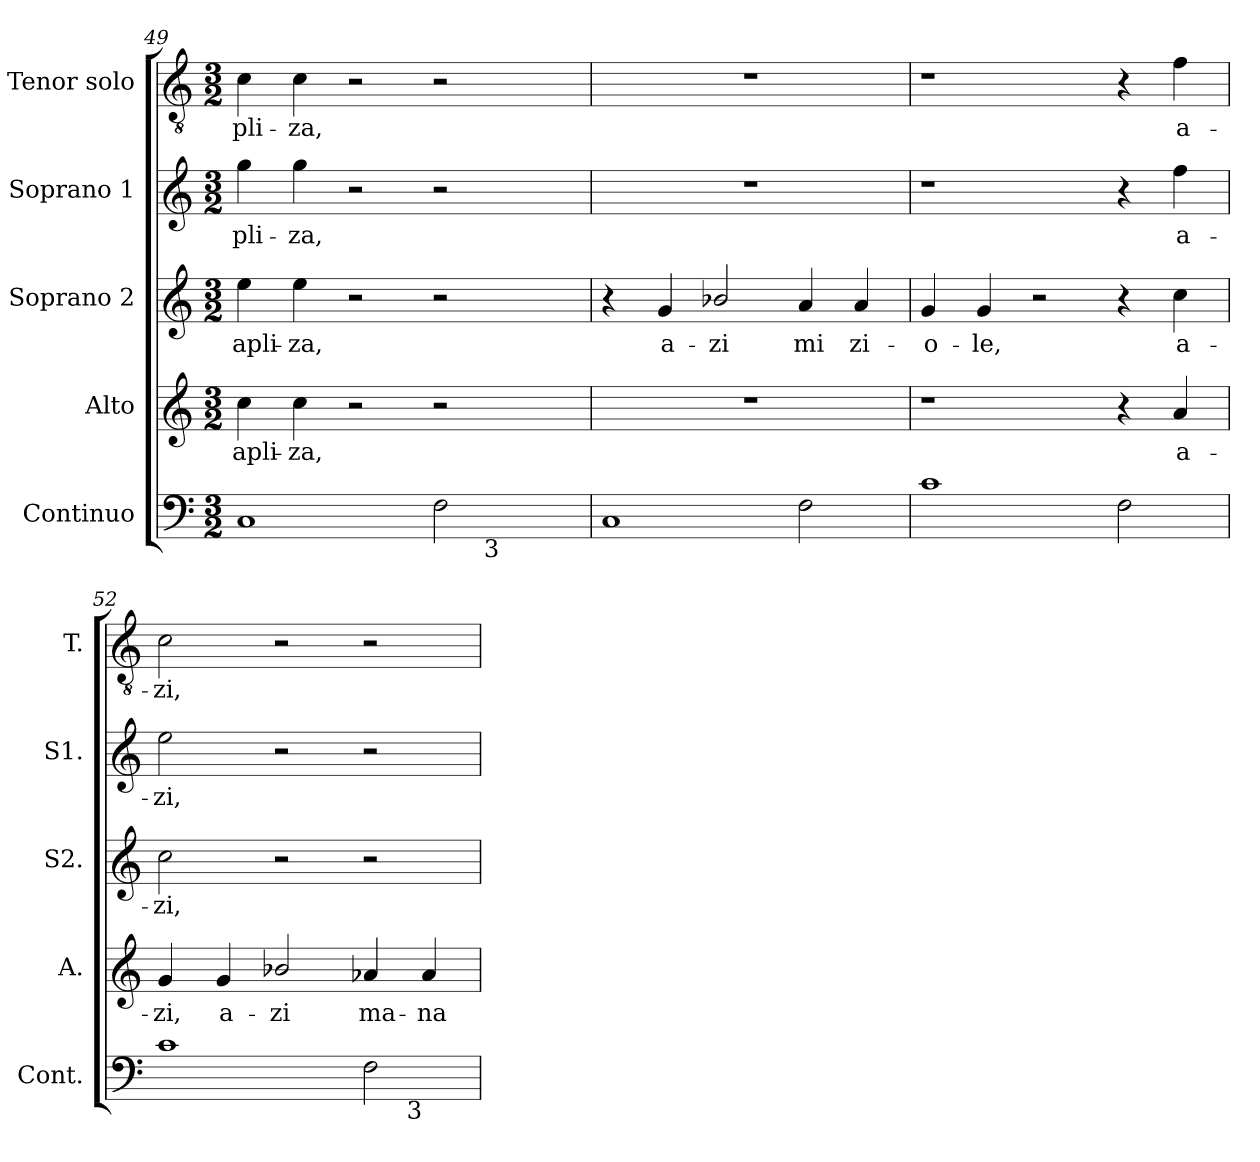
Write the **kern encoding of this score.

**kern	**kern	**text	**kern	**text	**kern	**text	**kern	**text
*part5	*part4	*part4	*part3	*part3	*part2	*part2	*part1	*part1
*staff5	*staff4	*staff4	*staff3	*staff3	*staff2	*staff2	*staff1	*staff1
*I"Continuo	*I"Alto	*	*I"Soprano 2	*	*I"Soprano 1	*	*I"Tenor solo	*
*I'Cont.	*I'A.	*	*I'S2.	*	*I'S1.	*	*I'T.	*
*clefF4	*clefG2	*	*clefG2	*	*clefG2	*	*clefGv2	*
*	*	*	*	*	*	*	*ITrd7c12	*
*k[]	*k[]	*	*k[]	*	*k[]	*	*k[]	*
*C:	*C:	*	*C:	*	*C:	*	*C:	*
*M3/2	*M3/2	*	*M3/2	*	*M3/2	*	*M3/2	*
=49	=49	=49	=49	=49	=49	=49	=49	=49
!	!	!LO:LY:b:color=#000000	!	!	!	!	!	!
!	!	!	!	!LO:LY:b:color=#000000	!	!	!	!
!	!	!	!	!	!	!LO:LY:b:color=#000000	!	!
!	!	!	!	!	!	!	!	!LO:LY:b:color=#000000
*^	*	*	*	*	*	*	*	*
1Ci	1ryy	4cci\	-apli-	4eei\	-apli-	4ggi\	-pli-	4Ci\	-pli-
!	!	!	!LO:LY:b:color=#000000	!	!	!	!	!	!
!	!	!	!	!	!LO:LY:b:color=#000000	!	!	!	!
!	!	!	!	!	!	!	!LO:LY:b:color=#000000	!	!
!	!	!	!	!	!	!	!	!	!LO:LY:b:color=#000000
.	.	4cci\	-za,	4eei\	-za,	4ggi\	-za,	4Ci\	-za,
.	.	2r	.	2r	.	2r	.	2r	.
2Fi\	8ryy	2r	.	2r	.	2r	.	2r	.
.	32ryy	.	.	.	.	.	.	.	.
.	64ryy	.	.	.	.	.	.	.	.
.	512.ryy	.	.	.	.	.	.	.	.
!	!LO:TX:b:rj:t=3	!	!	!	!	!	!	!	!
.	4ryy	.	.	.	.	.	.	.	.
.	16ryy	.	.	.	.	.	.	.	.
.	128ryy	.	.	.	.	.	.	.	.
.	256ryy	.	.	.	.	.	.	.	.
.	1024ryy	.	.	.	.	.	.	.	.
=50	=50	=50	=50	=50	=50	=50	=50	=50	=50
!	!	!LO:N:vis=1	!	!	!	!LO:N:vis=1	!	!LO:N:vis=1	!
*v	*v	*	*	*	*	*	*	*	*
1Ci	1.r	.	4r	.	1.r	.	1.r	.
!	!	!	!	!LO:LY:b:color=#000000	!	!	!	!
.	.	.	4gi/	a-	.	.	.	.
!	!	!	!	!LO:LY:b:color=#000000	!	!	!	!
.	.	.	2b-Xi/	-zi	.	.	.	.
!	!	!	!	!LO:LY:b:color=#000000	!	!	!	!
2Fi\	.	.	4ai/	mi	.	.	.	.
!	!	!	!	!LO:LY:b:color=#000000	!	!	!	!
.	.	.	4ai/	zi-	.	.	.	.
=51	=51	=51	=51	=51	=51	=51	=51	=51
!	!	!	!	!LO:LY:b:color=#000000	!	!	!	!
1ci	1r	.	4gi/	-o-	1r	.	1r	.
!	!	!	!	!LO:LY:b:color=#000000	!	!	!	!
.	.	.	4gi/	-le,	.	.	.	.
.	.	.	2r	.	.	.	.	.
2Fi\	4r	.	4r	.	4r	.	4r	.
!	!	!LO:LY:b:color=#000000	!	!	!	!	!	!
!	!	!	!	!LO:LY:b:color=#000000	!	!	!	!
!	!	!	!	!	!	!LO:LY:b:color=#000000	!	!
!	!	!	!	!	!	!	!	!LO:LY:b:color=#000000
.	4ai/	a-	4cci\	a-	4ffi\	a-	4Fi\	a-
=52	=52	=52	=52	=52	=52	=52	=52	=52
!	!	!LO:LY:b:color=#000000	!	!	!	!	!	!
!	!	!	!	!LO:LY:b:color=#000000	!	!	!	!
!	!	!	!	!	!	!LO:LY:b:color=#000000	!	!
!	!	!	!	!	!	!	!	!LO:LY:b:color=#000000
*^	*	*	*	*	*	*	*	*
1ci	1ryy	4gi/	-zi,	2cci\	-zi,	2eei\	-zi,	2Ci\	-zi,
!	!	!	!LO:LY:b:color=#000000	!	!	!	!	!	!
.	.	4gi/	a-	.	.	.	.	.	.
!	!	!	!LO:LY:b:color=#000000	!	!	!	!	!	!
.	.	2b-Xi/	-zi	2r	.	2r	.	2r	.
!	!	!	!LO:LY:b:color=#000000	!	!	!	!	!	!
2Fi\	4ryy	4a-Xi/	ma-	2r	.	2r	.	2r	.
!	!LO:TX:b:rj:t=3	!	!	!	!	!	!	!	!
!	!	!	!LO:LY:b:color=#000000	!	!	!	!	!	!
.	4ryy	4a-i/	-na-	.	.	.	.	.	.
*v	*v	*	*	*	*	*	*	*	*
=	=	=	=	=	=	=	=	=
*-	*-	*-	*-	*-	*-	*-	*-	*-
